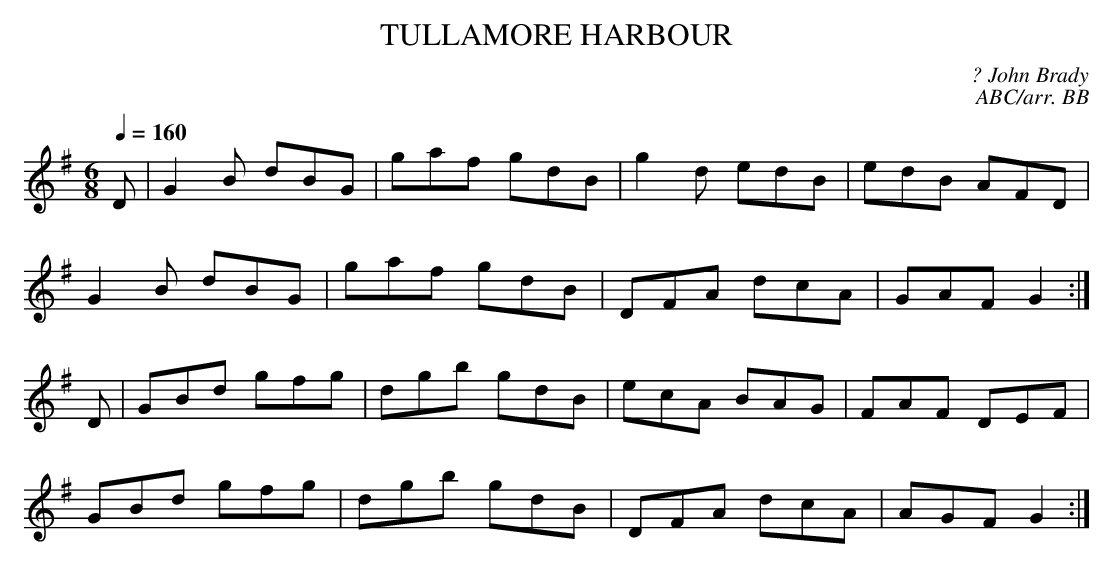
X:1
T:TULLAMORE HARBOUR
C:? John Brady
C:ABC/arr. BB
Q:1/4=160
M:6/8
L:1/8
K:G
D|G2B dBG|gaf gdB|g2d edB|edB AFD|
G2B dBG|gaf gdB|DFA dcA|GAF G2 :|
D|GBd gfg|dgb gdB|ecA BAG|FAF DEF|
GBd gfg|dgb gdB|DFA dcA|AGF G2 :|
